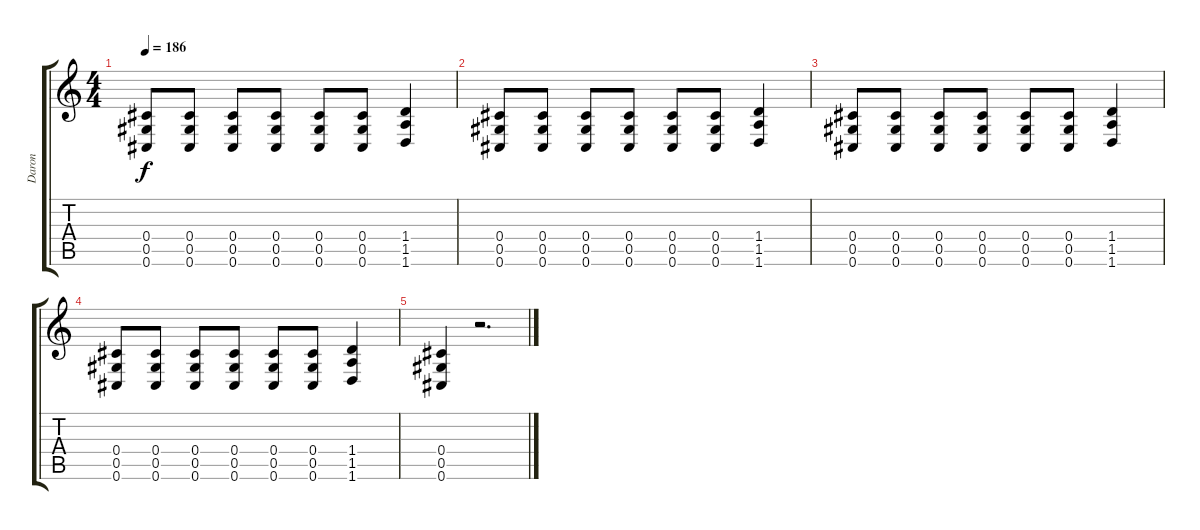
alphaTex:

\track ("Daron" "Daron") {instrument distortionguitar}
\staff {score tabs}
\tuning (Eb4 Bb3 Gb3 Db3 Ab2 Db2) {hide}
\ts (4 4)
\tempo 186
\clef g2
\ks c
(0.4 0.5 0.6).8{dy f} (0.4 0.5 0.6).8 (0.4 0.5 0.6).8 (0.4 0.5 0.6).8 (0.4 0.5 0.6).8 (0.4 0.5 0.6).8 (1.4 1.5 1.6).4 |
(0.4 0.5 0.6).8 (0.4 0.5 0.6).8 (0.4 0.5 0.6).8 (0.4 0.5 0.6).8 (0.4 0.5 0.6).8 (0.4 0.5 0.6).8 (1.4 1.5 1.6).4 |
(0.4 0.5 0.6).8 (0.4 0.5 0.6).8 (0.4 0.5 0.6).8 (0.4 0.5 0.6).8 (0.4 0.5 0.6).8 (0.4 0.5 0.6).8 (1.4 1.5 1.6).4 |
(0.4 0.5 0.6).8 (0.4 0.5 0.6).8 (0.4 0.5 0.6).8 (0.4 0.5 0.6).8 (0.4 0.5 0.6).8 (0.4 0.5 0.6).8 (1.4 1.5 1.6).4 |
(0.4 0.5 0.6).4 r.2{d}
